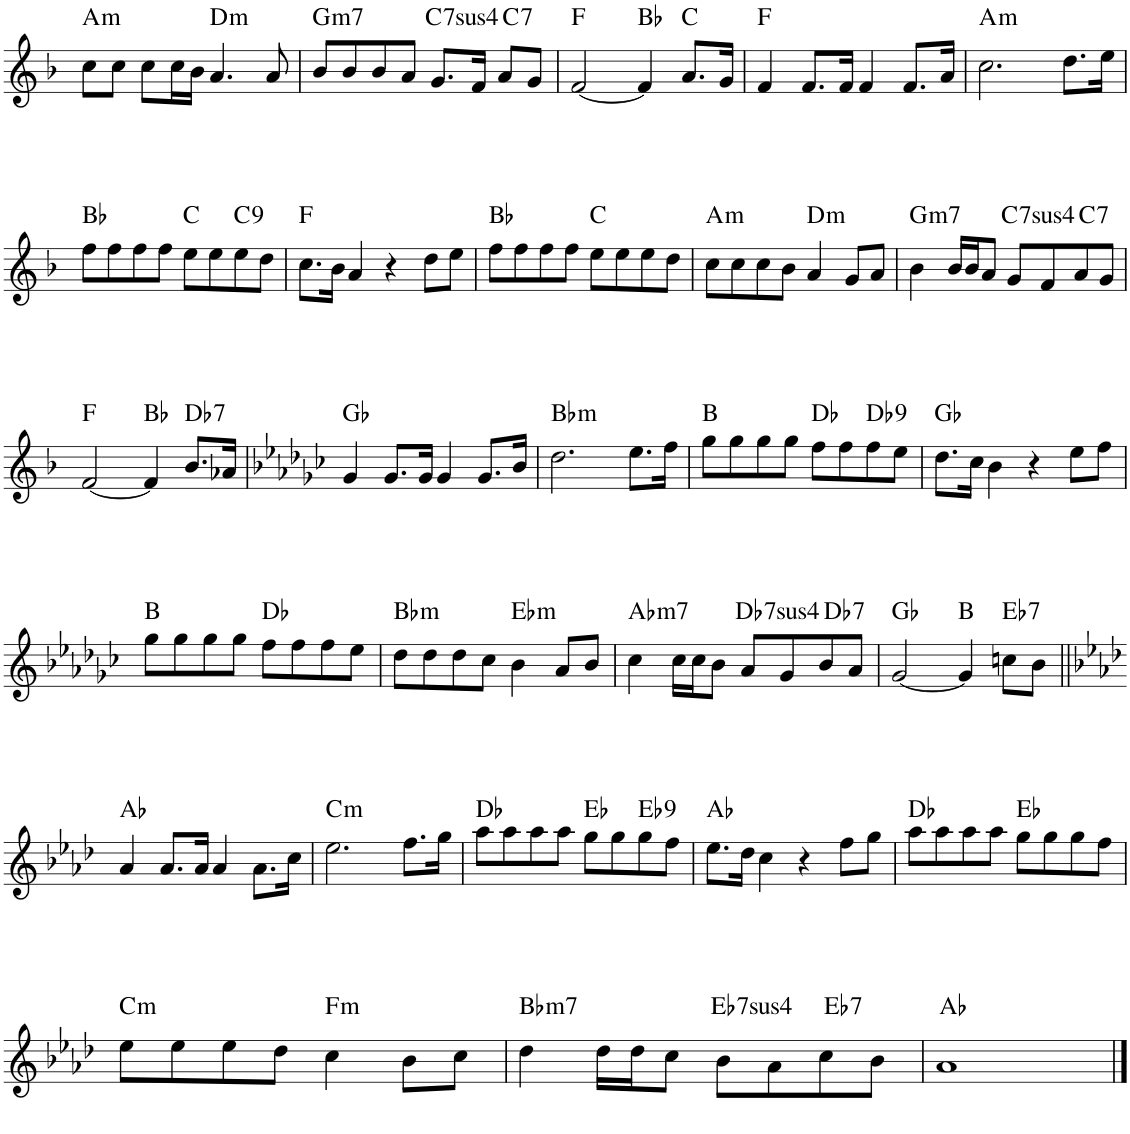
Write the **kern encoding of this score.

**kern	**harte
*part1	*part1
*staff1	*
*I"Piano	*
*I'Pno.	*
!!LO:PB:g=z
*clefG2	*
*k[b-]	*
*M4/4	*
=40	=40
!	!LO:H:kt=m
8cc\L	A:min
8cc\J	.
8cc\L	.
16cc\L	.
16b-\JJ	.
!	!LO:H:kt=m
4.a/	D:min
8a/	.
=41	=41
!	!LO:H:kt=m7
8b-/L	G:min7
8b-/	.
8b-/	.
8a/J	.
!	!LO:H:kt=74
8.g/L	C:sus4(7)
16f/Jk	.
!	!LO:H:kt=7
8a/L	C:7
8g/J	.
=42	=42
[2f/	F:maj
4f/]	Bb:maj
8.a/L	C:maj
16g/Jk	.
=43	=43
4f/	F:maj
8.f/L	.
16f/Jk	.
4f/	.
8.f/L	.
16a/Jk	.
=44	=44
!	!LO:H:kt=m
2.cc\	A:min
8.dd\L	.
16ee\Jk	.
!!LO:LB:g=z
=45	=45
8ff\L	Bb:maj
8ff\	.
8ff\	.
8ff\J	.
8ee\L	C:maj
8ee\	.
!	!LO:H:kt=9
8ee\	C:9
8dd\J	.
=46	=46
8.cc\L	F:maj
16b-\Jk	.
4a/	.
4r	.
8dd\L	.
8ee\J	.
=47	=47
8ff\L	Bb:maj
8ff\	.
8ff\	.
8ff\J	.
8ee\L	C:maj
8ee\	.
8ee\	.
8dd\J	.
=48	=48
!	!LO:H:kt=m
8cc\L	A:min
8cc\	.
8cc\	.
8b-\J	.
!	!LO:H:kt=m
4a/	D:min
8g/L	.
8a/J	.
=49	=49
!	!LO:H:kt=m7
4b-\	G:min7
16b-/LL	.
16b-/J	.
8a/J	.
!	!LO:H:kt=74
8g/L	C:sus4(7)
8f/	.
!	!LO:H:kt=7
8a/	C:7
8g/J	.
!!LO:LB:g=z
=50	=50
[2f/	F:maj
4f/]	Bb:maj
!	!LO:H:kt=7
8.b-/L	Db:7
16a-X/Jk	.
=51	=51
*k[b-e-a-d-g-c-]	*
4g-/	Gb:maj
8.g-/L	.
16g-/Jk	.
4g-/	.
8.g-/L	.
16b-/Jk	.
=52	=52
!	!LO:H:kt=m
2.dd-\	Bb:min
8.ee-\L	.
16ff\Jk	.
=53	=53
8gg-\L	B:maj
8gg-\	.
8gg-\	.
8gg-\J	.
8ff\L	Db:maj
8ff\	.
!	!LO:H:kt=9
8ff\	Db:9
8ee-\J	.
=54	=54
8.dd-\L	Gb:maj
16cc-\Jk	.
4b-\	.
4r	.
8ee-\L	.
8ff\J	.
!!LO:LB:g=z
=55	=55
8gg-\L	B:maj
8gg-\	.
8gg-\	.
8gg-\J	.
8ff\L	Db:maj
8ff\	.
8ff\	.
8ee-\J	.
=56	=56
!	!LO:H:kt=m
8dd-\L	Bb:min
8dd-\	.
8dd-\	.
8cc-\J	.
!	!LO:H:kt=m
4b-\	Eb:min
8a-/L	.
8b-/J	.
=57	=57
!	!LO:H:kt=m7
4cc-\	Ab:min7
16cc-\LL	.
16cc-\J	.
8b-\J	.
!	!LO:H:kt=74
8a-/L	Db:sus4(7)
8g-/	.
!	!LO:H:kt=7
8b-/	Db:7
8a-/J	.
=58	=58
[2g-/	Gb:maj
4g-/]	B:maj
!	!LO:H:kt=7
8ccn\L	Eb:7
8b-\J	.
!!LO:LB:g=z
=59||	=59||
*k[b-e-a-d-]	*
4a-/	Ab:maj
8.a-/L	.
16a-/Jk	.
4a-/	.
8.a-\L	.
16cc\Jk	.
=60	=60
!	!LO:H:kt=m
2.ee-\	C:min
8.ff\L	.
16gg\Jk	.
=61	=61
8aa-\L	Db:maj
8aa-\	.
8aa-\	.
8aa-\J	.
8gg\L	Eb:maj
8gg\	.
!	!LO:H:kt=9
8gg\	Eb:9
8ff\J	.
=62	=62
8.ee-\L	Ab:maj
16dd-\Jk	.
4cc\	.
4r	.
8ff\L	.
8gg\J	.
=63	=63
8aa-\L	Db:maj
8aa-\	.
8aa-\	.
8aa-\J	.
8gg\L	Eb:maj
8gg\	.
8gg\	.
8ff\J	.
!!LO:LB:g=z
=64	=64
!	!LO:H:kt=m
8ee-\L	C:min
8ee-\	.
8ee-\	.
8dd-\J	.
!	!LO:H:kt=m
4cc\	F:min
8b-\L	.
8cc\J	.
=65	=65
!	!LO:H:kt=m7
4dd-\	Bb:min7
16dd-\LL	.
16dd-\J	.
8cc\J	.
!	!LO:H:kt=74
8b-\L	Eb:sus4(7)
8a-\	.
!	!LO:H:kt=7
8cc\	Eb:7
8b-\J	.
=66	=66
1a-	Ab:maj
==	==
*-	*-
